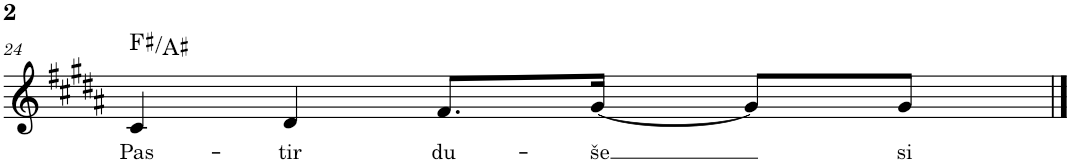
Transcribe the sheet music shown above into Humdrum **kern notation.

**kern	**text	**harte
*part1	*part1	*part1
*staff1	*staff1	*
*I"Piano, melodija	*	*
*I'Pno.	*	*
!!LO:PB:g=z
*clefG2	*	*
*k[f#c#g#d#a#]	*	*
*M4/4	*	*
=24	=24	=24
!	!LO:LY:b	!
4c#/	Pas-	F#:maj/3
!	!LO:LY:b	!
4d#/	-tir	.
!	!LO:LY:b	!
8.f#/L	du-	.
!	!LO:LY:b	!
[16g#/Jk	-še	.
8g#/L]	.	.
!	!LO:LY:b	!
8g#/J	si	.
==	==	==
*-	*-	*-
